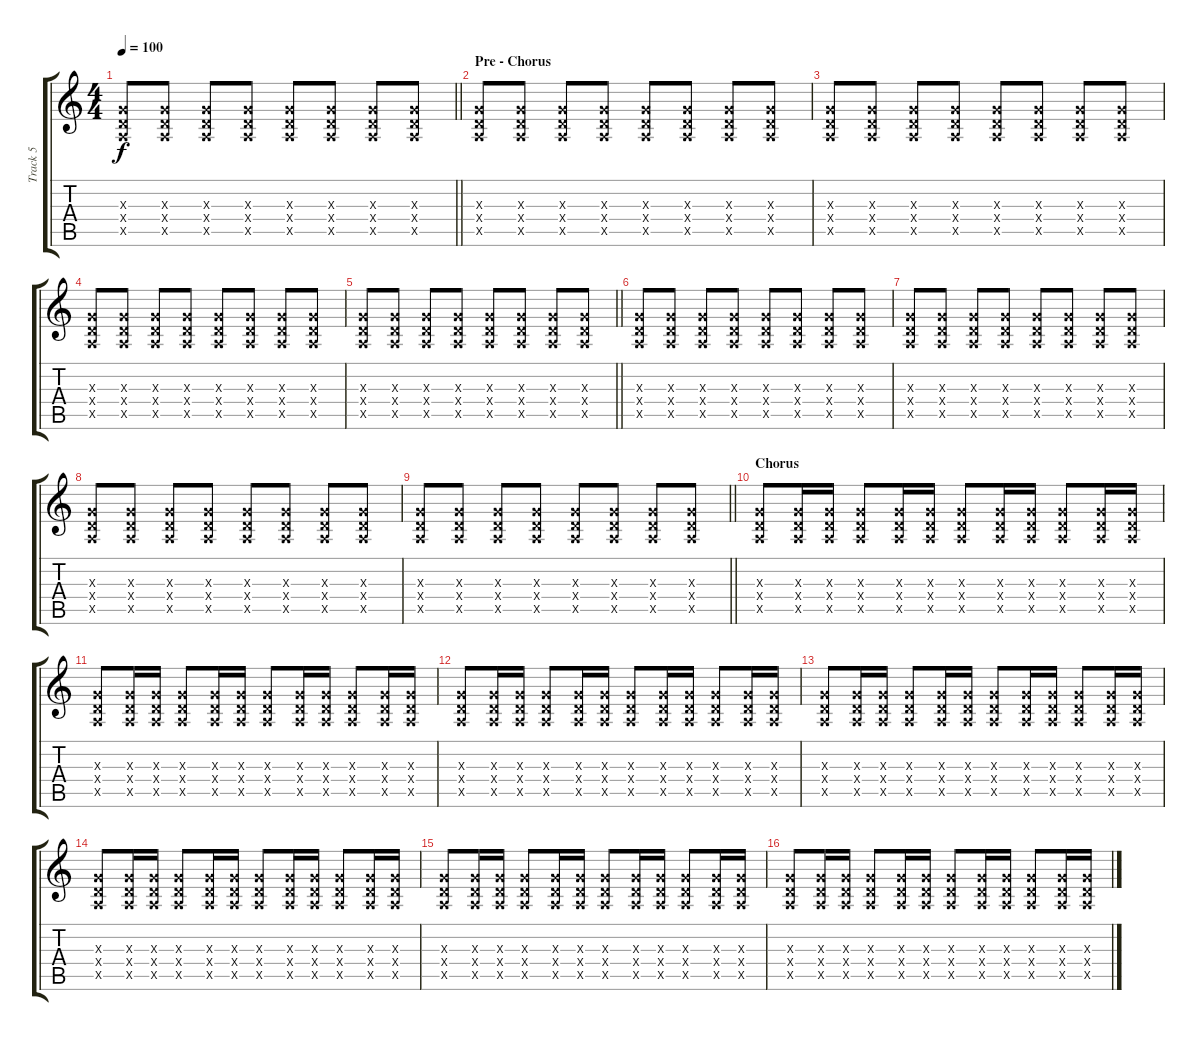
\track ("Track 5" "Track 5") {instrument electricguitarclean}
\staff {score tabs}
\tuning (E4 B3 G3 D3 A2 E2) {hide}
\ts (4 4)
\tempo 100
\clef g2
\barLineRight lightlight
\ks c
(0.3{x} 0.4{x} 0.5{x}).8{dy f} (0.3{x} 0.4{x} 0.5{x}).8 (0.3{x} 0.4{x} 0.5{x}).8 (0.3{x} 0.4{x} 0.5{x}).8 (0.3{x} 0.4{x} 0.5{x}).8 (0.3{x} 0.4{x} 0.5{x}).8 (0.3{x} 0.4{x} 0.5{x}).8 (0.3{x} 0.4{x} 0.5{x}).8 |
\section ("" "Pre - Chorus")
(0.3{x} 0.4{x} 0.5{x}).8 (0.3{x} 0.4{x} 0.5{x}).8 (0.3{x} 0.4{x} 0.5{x}).8 (0.3{x} 0.4{x} 0.5{x}).8 (0.3{x} 0.4{x} 0.5{x}).8 (0.3{x} 0.4{x} 0.5{x}).8 (0.3{x} 0.4{x} 0.5{x}).8 (0.3{x} 0.4{x} 0.5{x}).8 |
(0.3{x} 0.4{x} 0.5{x}).8 (0.3{x} 0.4{x} 0.5{x}).8 (0.3{x} 0.4{x} 0.5{x}).8 (0.3{x} 0.4{x} 0.5{x}).8 (0.3{x} 0.4{x} 0.5{x}).8 (0.3{x} 0.4{x} 0.5{x}).8 (0.3{x} 0.4{x} 0.5{x}).8 (0.3{x} 0.4{x} 0.5{x}).8 |
(0.3{x} 0.4{x} 0.5{x}).8 (0.3{x} 0.4{x} 0.5{x}).8 (0.3{x} 0.4{x} 0.5{x}).8 (0.3{x} 0.4{x} 0.5{x}).8 (0.3{x} 0.4{x} 0.5{x}).8 (0.3{x} 0.4{x} 0.5{x}).8 (0.3{x} 0.4{x} 0.5{x}).8 (0.3{x} 0.4{x} 0.5{x}).8 |
\barLineRight lightlight
(0.3{x} 0.4{x} 0.5{x}).8 (0.3{x} 0.4{x} 0.5{x}).8 (0.3{x} 0.4{x} 0.5{x}).8 (0.3{x} 0.4{x} 0.5{x}).8 (0.3{x} 0.4{x} 0.5{x}).8 (0.3{x} 0.4{x} 0.5{x}).8 (0.3{x} 0.4{x} 0.5{x}).8 (0.3{x} 0.4{x} 0.5{x}).8 |
(0.3{x} 0.4{x} 0.5{x}).8 (0.3{x} 0.4{x} 0.5{x}).8 (0.3{x} 0.4{x} 0.5{x}).8 (0.3{x} 0.4{x} 0.5{x}).8 (0.3{x} 0.4{x} 0.5{x}).8 (0.3{x} 0.4{x} 0.5{x}).8 (0.3{x} 0.4{x} 0.5{x}).8 (0.3{x} 0.4{x} 0.5{x}).8 |
(0.3{x} 0.4{x} 0.5{x}).8 (0.3{x} 0.4{x} 0.5{x}).8 (0.3{x} 0.4{x} 0.5{x}).8 (0.3{x} 0.4{x} 0.5{x}).8 (0.3{x} 0.4{x} 0.5{x}).8 (0.3{x} 0.4{x} 0.5{x}).8 (0.3{x} 0.4{x} 0.5{x}).8 (0.3{x} 0.4{x} 0.5{x}).8 |
(0.3{x} 0.4{x} 0.5{x}).8 (0.3{x} 0.4{x} 0.5{x}).8 (0.3{x} 0.4{x} 0.5{x}).8 (0.3{x} 0.4{x} 0.5{x}).8 (0.3{x} 0.4{x} 0.5{x}).8 (0.3{x} 0.4{x} 0.5{x}).8 (0.3{x} 0.4{x} 0.5{x}).8 (0.3{x} 0.4{x} 0.5{x}).8 |
\barLineRight lightlight
(0.3{x} 0.4{x} 0.5{x}).8 (0.3{x} 0.4{x} 0.5{x}).8 (0.3{x} 0.4{x} 0.5{x}).8 (0.3{x} 0.4{x} 0.5{x}).8 (0.3{x} 0.4{x} 0.5{x}).8 (0.3{x} 0.4{x} 0.5{x}).8 (0.3{x} 0.4{x} 0.5{x}).8 (0.3{x} 0.4{x} 0.5{x}).8 |
\section ("" "Chorus")
(0.3{x} 0.4{x} 0.5{x}).8 (0.3{x} 0.4{x} 0.5{x}).16 (0.3{x} 0.4{x} 0.5{x}).16 (0.3{x} 0.4{x} 0.5{x}).8 (0.3{x} 0.4{x} 0.5{x}).16 (0.3{x} 0.4{x} 0.5{x}).16 (0.3{x} 0.4{x} 0.5{x}).8 (0.3{x} 0.4{x} 0.5{x}).16 (0.3{x} 0.4{x} 0.5{x}).16 (0.3{x} 0.4{x} 0.5{x}).8 (0.3{x} 0.4{x} 0.5{x}).16 (0.3{x} 0.4{x} 0.5{x}).16 |
(0.3{x} 0.4{x} 0.5{x}).8 (0.3{x} 0.4{x} 0.5{x}).16 (0.3{x} 0.4{x} 0.5{x}).16 (0.3{x} 0.4{x} 0.5{x}).8 (0.3{x} 0.4{x} 0.5{x}).16 (0.3{x} 0.4{x} 0.5{x}).16 (0.3{x} 0.4{x} 0.5{x}).8 (0.3{x} 0.4{x} 0.5{x}).16 (0.3{x} 0.4{x} 0.5{x}).16 (0.3{x} 0.4{x} 0.5{x}).8 (0.3{x} 0.4{x} 0.5{x}).16 (0.3{x} 0.4{x} 0.5{x}).16 |
(0.3{x} 0.4{x} 0.5{x}).8 (0.3{x} 0.4{x} 0.5{x}).16 (0.3{x} 0.4{x} 0.5{x}).16 (0.3{x} 0.4{x} 0.5{x}).8 (0.3{x} 0.4{x} 0.5{x}).16 (0.3{x} 0.4{x} 0.5{x}).16 (0.3{x} 0.4{x} 0.5{x}).8 (0.3{x} 0.4{x} 0.5{x}).16 (0.3{x} 0.4{x} 0.5{x}).16 (0.3{x} 0.4{x} 0.5{x}).8 (0.3{x} 0.4{x} 0.5{x}).16 (0.3{x} 0.4{x} 0.5{x}).16 |
(0.3{x} 0.4{x} 0.5{x}).8 (0.3{x} 0.4{x} 0.5{x}).16 (0.3{x} 0.4{x} 0.5{x}).16 (0.3{x} 0.4{x} 0.5{x}).8 (0.3{x} 0.4{x} 0.5{x}).16 (0.3{x} 0.4{x} 0.5{x}).16 (0.3{x} 0.4{x} 0.5{x}).8 (0.3{x} 0.4{x} 0.5{x}).16 (0.3{x} 0.4{x} 0.5{x}).16 (0.3{x} 0.4{x} 0.5{x}).8 (0.3{x} 0.4{x} 0.5{x}).16 (0.3{x} 0.4{x} 0.5{x}).16 |
(0.3{x} 0.4{x} 0.5{x}).8 (0.3{x} 0.4{x} 0.5{x}).16 (0.3{x} 0.4{x} 0.5{x}).16 (0.3{x} 0.4{x} 0.5{x}).8 (0.3{x} 0.4{x} 0.5{x}).16 (0.3{x} 0.4{x} 0.5{x}).16 (0.3{x} 0.4{x} 0.5{x}).8 (0.3{x} 0.4{x} 0.5{x}).16 (0.3{x} 0.4{x} 0.5{x}).16 (0.3{x} 0.4{x} 0.5{x}).8 (0.3{x} 0.4{x} 0.5{x}).16 (0.3{x} 0.4{x} 0.5{x}).16 |
(0.3{x} 0.4{x} 0.5{x}).8 (0.3{x} 0.4{x} 0.5{x}).16 (0.3{x} 0.4{x} 0.5{x}).16 (0.3{x} 0.4{x} 0.5{x}).8 (0.3{x} 0.4{x} 0.5{x}).16 (0.3{x} 0.4{x} 0.5{x}).16 (0.3{x} 0.4{x} 0.5{x}).8 (0.3{x} 0.4{x} 0.5{x}).16 (0.3{x} 0.4{x} 0.5{x}).16 (0.3{x} 0.4{x} 0.5{x}).8 (0.3{x} 0.4{x} 0.5{x}).16 (0.3{x} 0.4{x} 0.5{x}).16 |
(0.3{x} 0.4{x} 0.5{x}).8 (0.3{x} 0.4{x} 0.5{x}).16 (0.3{x} 0.4{x} 0.5{x}).16 (0.3{x} 0.4{x} 0.5{x}).8 (0.3{x} 0.4{x} 0.5{x}).16 (0.3{x} 0.4{x} 0.5{x}).16 (0.3{x} 0.4{x} 0.5{x}).8 (0.3{x} 0.4{x} 0.5{x}).16 (0.3{x} 0.4{x} 0.5{x}).16 (0.3{x} 0.4{x} 0.5{x}).8 (0.3{x} 0.4{x} 0.5{x}).16 (0.3{x} 0.4{x} 0.5{x}).16
